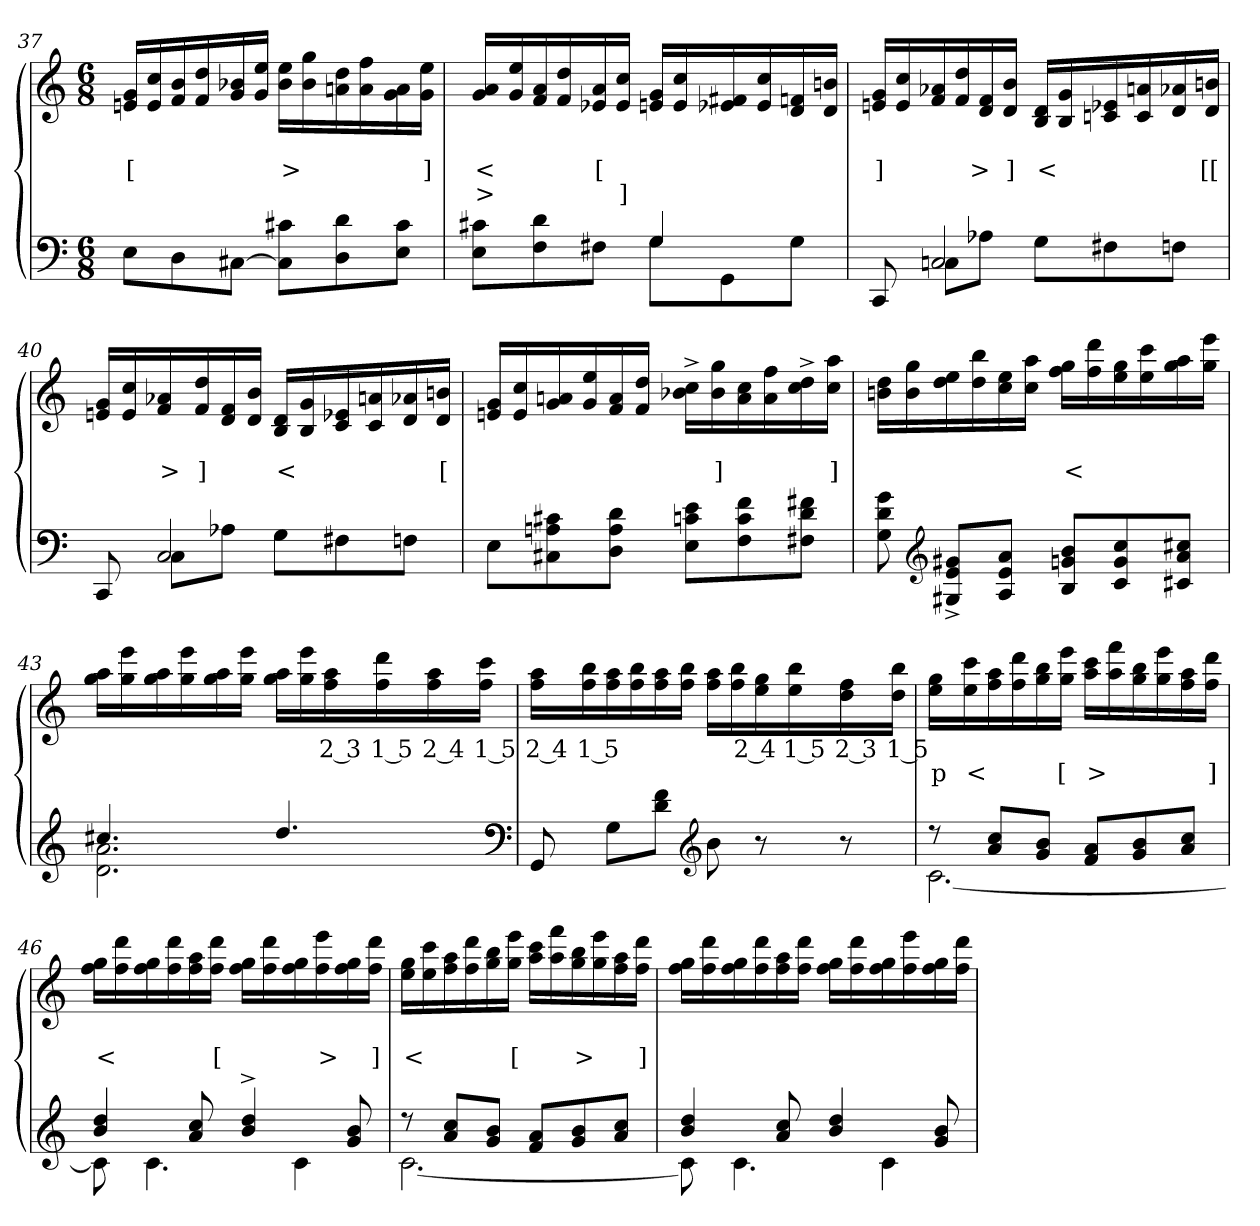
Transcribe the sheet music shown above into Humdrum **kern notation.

**kern	**kern	**text	**text	**text
*part2	*part1	*part1	*part1	*part1
*staff2	*staff1	*staff1	*staff1	*staff1
*clefF4	*clefG2	*	*	*
*k[]	*k[]	*	*	*
*M6/8	*M6/8	*	*	*
=37	=37	=37	=37	=37
8EL	16g 16enLL	.	[	.
.	16cc 16e	.	.	.
8D	16b 16f	.	.	.
.	16dd 16f	.	.	.
[8C#XJ	16b-X 16g	.	.	.
.	16ee 16gJJ	.	.	.
8c# 8C#]L	16ee 16b-LL	.	>	.
.	16gg 16b-	.	.	.
8d 8D	16dd 16an	.	.	.
.	16ff 16a	.	.	.
8c# 8EJ	16a 16g	.	.	.
.	16ee 16gJJ	.	]	.
=38	=38	=38	=38	=38
*^	*	*	*	*
4.ryy	8c#X 8EL	16a 16gLL	.	<	>
.	.	16ee 16g	.	.	.
.	8d 8F	16a 16f	.	.	.
.	.	16dd 16f	.	.	.
.	8F#XJ	16a 16e-X	.	[	.
.	.	16cc 16e-JJ	.	.	]
4G	8GL	16g 16enLL	.	.	.
.	.	16cc 16e	.	.	.
.	8GG	16f#X 16e-X	.	.	.
.	.	16cc 16e-	.	.	.
8ryy	8GJ	16fn 16d	.	.	.
.	.	16bn 16dJJ	.	.	.
=39	=39	=39	=39	=39	=39
8ryy	8CC	16g 16enLL	.	]	.
.	.	16cc 16e	.	.	.
2Cn	8CL	16a-X 16f	.	.	.
.	.	16dd 16f	.	.	.
.	8A-XJ	16f 16d	.	>	.
.	.	16b 16dJJ	.	]	.
.	8GL	16d 16BLL	.	<	.
.	.	16g 16B	.	.	.
.	8F#X	16e-X 16cn	.	.	.
.	.	16an 16c	.	.	.
8ryy	8FnJ	16a-X 16d	.	.	.
.	.	16bn 16dJJ	.	[[	.
=40	=40	=40	=40	=40	=40
8ryy	8CC	16g 16enLL	.	.	.
.	.	16cc 16e	.	.	.
2C	8CL	16a-X 16f	.	>	.
.	.	16dd 16f	.	]	.
.	8A-XJ	16f 16d	.	.	.
.	.	16b 16dJJ	.	.	.
.	8GL	16d 16BLL	.	<	.
.	.	16g 16B	.	.	.
.	8F#X	16e-X 16c	.	.	.
.	.	16an 16c	.	.	.
8ryy	8FnJ	16a-X 16d	.	.	.
.	.	16bn 16dJJ	.	[	.
*v	*v	*	*	*	*
=41	=41	=41	=41	=41
8EL	16g 16enLL	.	.	.
.	16cc 16e	.	.	.
8c#X 8An 8C#X	16an 16g	.	.	.
.	16ee 16g	.	.	.
8d 8A 8DJ	16a 16f	.	.	.
.	16dd 16fJJ	.	.	.
8e\ 8cn\ 8E\L	16cc^> 16b-X^>LL	.	.	.
.	16gg 16b-	.	]	.
8f\ 8c\ 8F\	16cc 16a	.	.	.
.	16ff 16a	.	.	.
8f#X\ 8d\ 8F#X\J	16dd^> 16cc^>	.	.	.
.	16aa 16ccJJ	.	]	.
=42	=42	=42	=42	=42
8g 8d 8G	16dd 16bnLL	.	.	.
.	16gg 16b	.	.	.
*clefG2	*	*	*	*
8g#X^> 8e^> 8G#X^>L	16ee 16dd	.	.	.
.	16bb 16dd	.	.	.
8a 8e 8AJ	16ee 16cc	.	.	.
.	16aa 16ccJJ	.	.	.
8b 8gn 8BL	16gg 16ffLL	.	<	.
.	16ddd 16ff	.	.	.
8cc 8g 8c	16gg 16ee	.	.	.
.	16ccc 16ee	.	.	.
8cc#X 8a 8c#XJ	16aa 16gg	.	.	.
.	16eee 16ggJJ	.	.	.
=43	=43	=43	=43	=43
*^	*	*	*	*
4.cc#X	2.a 2.d	16aa 16ggLL	.	.	.
.	.	16eee 16gg	.	.	.
.	.	16aa 16gg	.	.	.
.	.	16eee 16gg	.	.	.
.	.	16aa 16gg	.	.	.
.	.	16eee 16ggJJ	.	.	.
4.dd	.	16aa 16ggLL	.	.	.
.	.	16eee 16gg	.	.	.
.	.	16aa 16ff	2 3	.	.
.	.	16ddd 16ff	1 5	.	.
.	.	16aa 16ff	2 4	.	.
.	.	16ccc 16ffJJ	1 5	.	.
*v	*v	*	*	*	*
*clefF4	*	*	*	*
=44	=44	=44	=44	=44
8GG	16aa 16ffLL	2 4	.	.
.	16bb 16ff	1 5	.	.
8GL	16aa 16ff	.	.	.
.	16bb 16ff	.	.	.
8f 8dJ	16aa 16ff	.	.	.
.	16bb 16ffJJ	.	.	.
*clefG2	*	*	*	*
8b	16aa 16ffLL	.	.	.
.	16bb 16ff	.	.	.
8r	16gg 16ee	2 4	.	.
.	16bb 16ee	1 5	.	.
8r	16ff 16dd	2 3	.	.
.	16bb 16ddJJ	1 5	.	.
=45	=45	=45	=45	=45
*^	*	*	*	*
8r	[2.c	16gg 16eeLL	.	p	.
.	.	16ccc 16ee	.	<	.
8cc 8aL	.	16aa 16ff	.	.	.
.	.	16ddd 16ff	.	.	.
8b 8gJ	.	16bb 16gg	.	.	.
.	.	16eee 16ggJJ	.	[	.
8a 8fL	.	16ccc 16aaLL	.	>	.
.	.	16fff 16aa	.	.	.
8b 8g	.	16bb 16gg	.	.	.
.	.	16eee 16gg	.	.	.
8cc 8aJ	.	16aa 16ff	.	.	.
.	.	16ddd 16ffJJ	.	]	.
=46	=46	=46	=46	=46	=46
4dd/ 4b/	8c]	16gg 16ffLL	.	<	.
.	.	16ddd 16ff	.	.	.
.	4.c	16gg 16ff	.	.	.
.	.	16ddd 16ff	.	.	.
8cc 8a	.	16aa 16ff	.	.	.
.	.	16ddd 16ffJJ	.	[	.
4dd/^> 4b/^>	.	16gg 16ffLL	.	.	.
.	.	16ddd 16ff	.	.	.
.	4c	16gg 16ff	.	.	.
.	.	16eee 16ff	.	>	.
8b 8g	.	16gg 16ff	.	.	.
.	.	16ddd 16ffJJ	.	]	.
=47	=47	=47	=47	=47	=47
8r	[2.c	16gg 16eeLL	.	<	.
.	.	16ccc 16ee	.	.	.
8cc 8aL	.	16aa 16ff	.	.	.
.	.	16ddd 16ff	.	.	.
8b 8gJ	.	16bb 16gg	.	.	.
.	.	16eee 16ggJJ	.	[	.
8a 8fL	.	16ccc 16aaLL	.	.	.
.	.	16fff 16aa	.	.	.
8b 8g	.	16bb 16gg	.	>	.
.	.	16eee 16gg	.	.	.
8cc 8aJ	.	16aa 16ff	.	.	.
.	.	16ddd 16ffJJ	.	]	.
=48	=48	=48	=48	=48	=48
4dd 4b	8c]	16gg 16ffLL	.	.	.
.	.	16ddd 16ff	.	.	.
.	4.c	16gg 16ff	.	.	.
.	.	16ddd 16ff	.	.	.
8cc 8a	.	16aa 16ff	.	.	.
.	.	16ddd 16ffJJ	.	.	.
4dd 4b	.	16gg 16ffLL	.	.	.
.	.	16ddd 16ff	.	.	.
.	4c	16gg 16ff	.	.	.
.	.	16eee 16ff	.	.	.
8b 8g	.	16gg 16ff	.	.	.
.	.	16ddd 16ffJJ	.	.	.
*v	*v	*	*	*	*
=	=	=	=	=
*-	*-	*-	*-	*-
